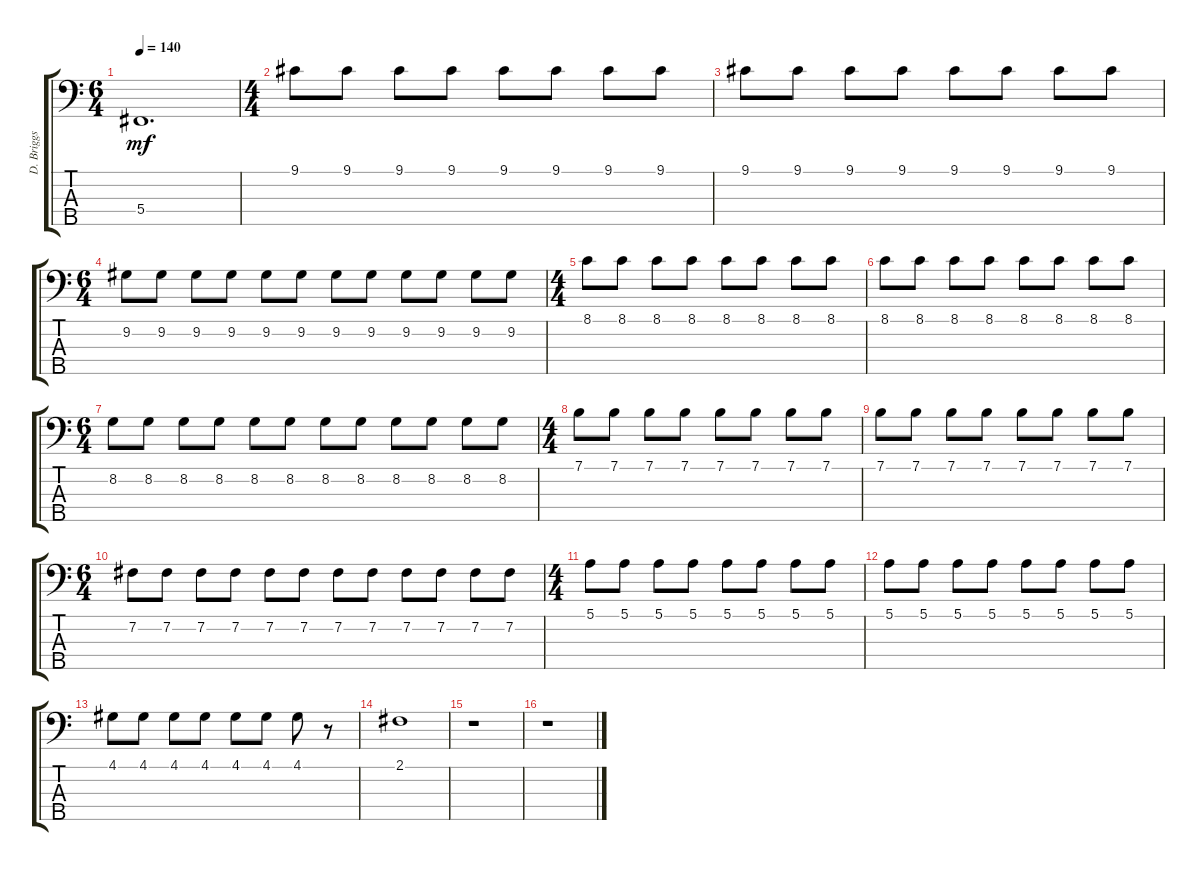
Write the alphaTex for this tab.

\track ("D. Briggs Bass" "D. Briggs ") {instrument electricbassfinger}
\staff {score tabs}
\tuning (E2 B1 Gb1 Db1 Ab0) {hide}
\ts (6 4)
\tempo 140
\clef f4
\ks c
5.4.1{d dy mf} |
\ts (4 4)
9.1.8{volume 14} 9.1.8 9.1.8 9.1.8 9.1.8 9.1.8 9.1.8 9.1.8 |
9.1.8 9.1.8 9.1.8 9.1.8 9.1.8 9.1.8 9.1.8 9.1.8 |
\ts (6 4)
9.2.8 9.2.8 9.2.8 9.2.8 9.2.8 9.2.8 9.2.8 9.2.8 9.2.8 9.2.8 9.2.8 9.2.8 |
\ts (4 4)
8.1.8 8.1.8 8.1.8 8.1.8 8.1.8 8.1.8 8.1.8 8.1.8 |
8.1.8 8.1.8 8.1.8 8.1.8 8.1.8 8.1.8 8.1.8 8.1.8 |
\ts (6 4)
8.2.8 8.2.8 8.2.8 8.2.8 8.2.8 8.2.8 8.2.8 8.2.8 8.2.8 8.2.8 8.2.8 8.2.8 |
\ts (4 4)
7.1.8 7.1.8 7.1.8 7.1.8 7.1.8 7.1.8 7.1.8 7.1.8 |
7.1.8 7.1.8 7.1.8 7.1.8 7.1.8 7.1.8 7.1.8 7.1.8 |
\ts (6 4)
7.2.8 7.2.8 7.2.8 7.2.8 7.2.8 7.2.8 7.2.8 7.2.8 7.2.8 7.2.8 7.2.8 7.2.8 |
\ts (4 4)
5.1.8 5.1.8 5.1.8 5.1.8 5.1.8 5.1.8 5.1.8 5.1.8 |
5.1.8 5.1.8 5.1.8 5.1.8 5.1.8 5.1.8 5.1.8 5.1.8 |
4.1.8 4.1.8 4.1.8 4.1.8 4.1.8 4.1.8 4.1.8 r.8 |
2.1.1 |
r.1 |
r.1
